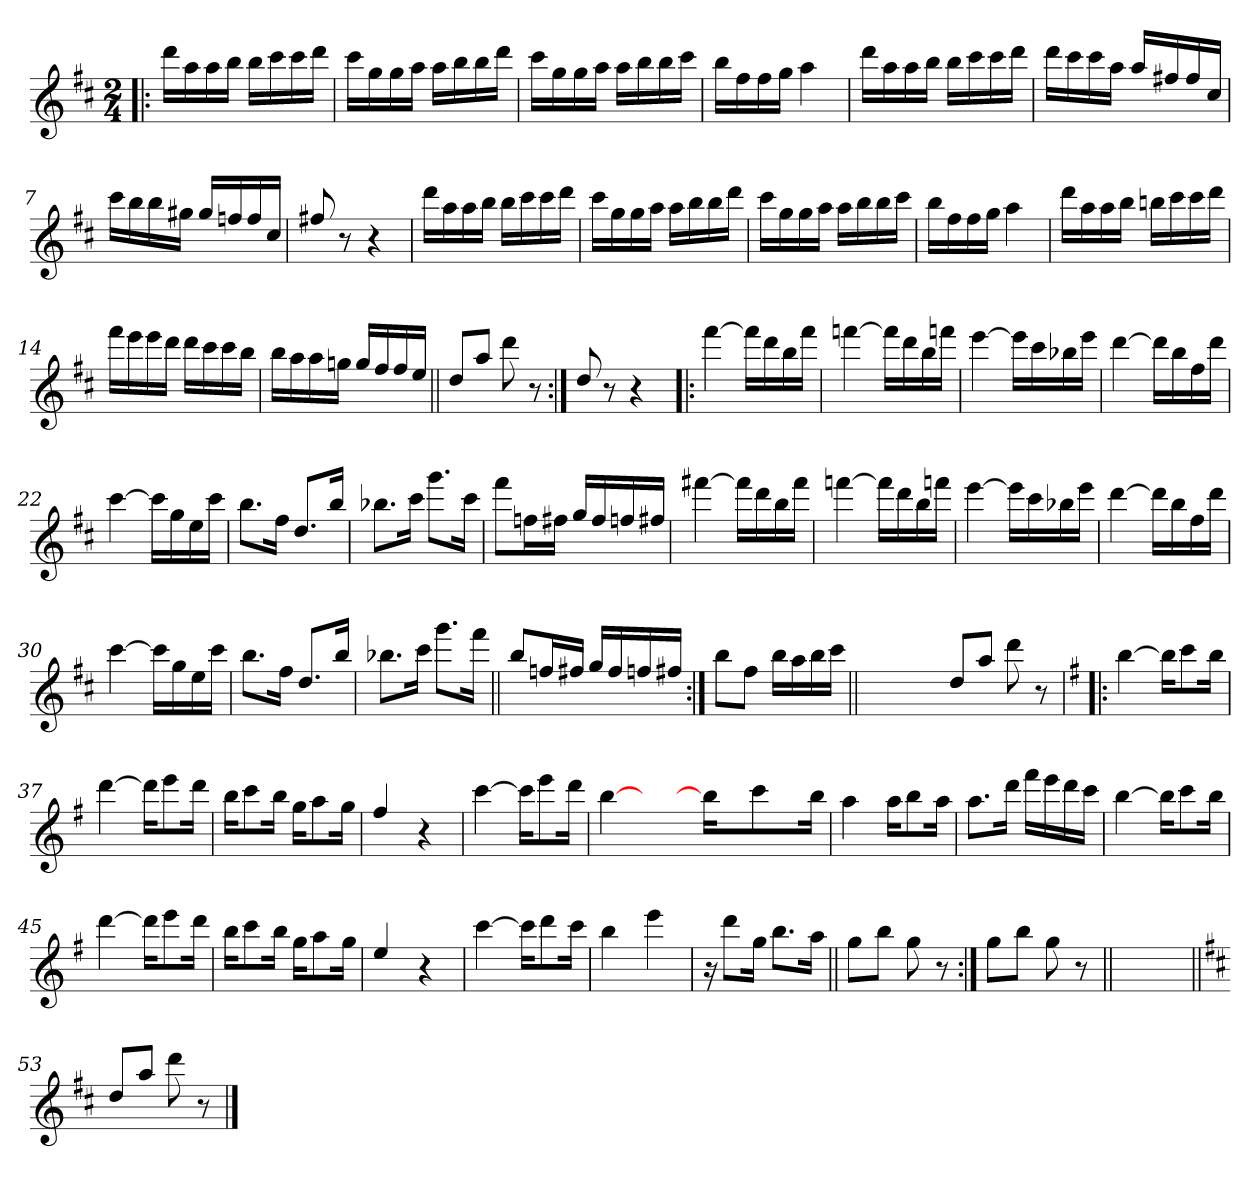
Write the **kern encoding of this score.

**kern
*part1
*staff1
*clefG2
*k[f#c#]
*D:
*M2/4
=1!|:
16ddd\LL
16aa\
16aa\
16bb\JJ
16bb\LL
16ccc#\
16ccc#\
16ddd\JJ
=2
16ccc#\LL
16gg\
16gg\
16aa\JJ
16aa\LL
16bb\
16bb\
16ddd\JJ
=3
16ccc#\LL
16gg\
16gg\
16aa\JJ
16aa\LL
16bb\
16bb\
16ccc#\JJ
=4
16bb\LL
16ff#\
16ff#\
16gg\JJ
4aa\
!!LO:LB:g=z
=5
16ddd\LL
16aa\
16aa\
16bb\JJ
16bb\LL
16ccc#\
16ccc#\
16ddd\JJ
=6
16ddd\LL
16ccc#\
16ccc#\
16aa\JJ
16aa/LL
16ff#X/
16ff#/
16cc#/JJ
=7
16ccc#\LL
16bb\
16bb\
16gg#X\JJ
16gg#/LL
16ffn/
16ff/
16cc#/JJ
=8
8ff#X/
8r
4r
!!LO:LB:g=z
=9
16ddd\LL
16aa\
16aa\
16bb\JJ
16bb\LL
16ccc#\
16ccc#\
16ddd\JJ
=10
16ccc#\LL
16gg\
16gg\
16aa\JJ
16aa\LL
16bb\
16bb\
16ddd\JJ
=11
16ccc#\LL
16gg\
16gg\
16aa\JJ
16aa\LL
16bb\
16bb\
16ccc#\JJ
=12
16bb\LL
16ff#\
16ff#\
16gg\JJ
4aa\
!!LO:LB:g=z
=13
16ddd\LL
16aa\
16aa\
16bb\JJ
16bbn\LL
16ccc#\
16ccc#\
16ddd\JJ
=14
16fff#\LL
16eee\
16eee\
16ddd\JJ
16ddd\LL
16ccc#\
16ccc#\
16bb\JJ
=15
16bb\LL
16aa\
16aa\
16ggn\JJ
16gg/LL
16ff#/
16ff#/
16ee/JJ
=16||
8dd/L
8aa/J
8ddd\
8r
!!LO:LB:g=z
=17:|!
8dd/
8r
4r
=18!|:
[4fff#\
16fff#\LL]
16ddd\
16bb\
16fff#\JJ
=19
[4fffn\
16fff\LL]
16ddd\
16bb\
16fffn\JJ
=20
[4eee\
16eee\LL]
16ccc#\
16bb-X\
16eee\JJ
!!LO:LB:g=z
=21
[4ddd\
16ddd\LL]
16bb\
16ff#\
16ddd\JJ
=22
[4ccc#\
16ccc#\LL]
16gg\
16ee\
16ccc#\JJ
=23
8.bb\L
16ff#\Jk
8.dd/L
16bb/Jk
=24
8.bb-X\L
16ccc#\Jk
8.ggg\L
16ccc#\Jk
!!LO:LB:g=z
=25
8fff#\L
16ffn\L
16ff#X\JJ
16gg/LL
16ff#/
16ffn/
16ff#X/JJ
=26
[4fff#X\
16fff#\LL]
16ddd\
16bb\
16fff#\JJ
=27
[4fffn\
16fff\LL]
16ddd\
16bb\
16fffn\JJ
=28
[4eee\
16eee\LL]
16ccc#\
16bb-X\
16eee\JJ
!!LO:LB:g=z
=29
[4ddd\
16ddd\LL]
16bb\
16ff#\
16ddd\JJ
=30
[4ccc#\
16ccc#\LL]
16gg\
16ee\
16ccc#\JJ
=31
8.bb\L
16ff#\Jk
8.dd/L
16bb/Jk
=32
8.bb-X\L
16ccc#\Jk
8.ggg\L
16fff#\Jk
!!LO:LB:g=z
=33||
8bb/L
16ffn/L
16ff#X/JJ
16gg/LL
16ff#/
16ffn/
16ff#X/JJ
=34:|!
8bb\L
8ff#\J
16bb\LL
16aa\
16bb\
16ccc#\JJ
=34X341||
2ryy
!!LO:PB:g=z
=35-
8dd/L
8aa/J
8ddd\
8r
=36!|:
*k[f#]
*G:
[4bb\
16bb\KL]
8ccc\
16bb\Jk
=37
[4ddd\
16ddd\KL]
8eee\
16ddd\Jk
=38
16bb\KL
8ccc\
16bb\Jk
16gg\KL
8aa\
16gg\Jk
!!LO:LB:g=z
=39
4ff#/
4r
=40
[>4ccc\
16ccc\KL]
8eee\
16ddd\Jk
=41
[>4bb\
8ryy
8ryy
16bb\KL]
8ryy
8ccc\
8ryy
16bb\Jk
=42
4aa\
16aa\KL
8bb\
16aa\Jk
!!LO:LB:g=z
=43
8.aa\L
16ddd\Jk
16fff#\LL
16eee\
16ddd\
16ccc\JJ
=44
[4bb\
16bb\KL]
8ccc\
16bb\Jk
=45
[4ddd\
16ddd\KL]
8eee\
16ddd\Jk
=46
16bb\KL
8ccc\
16bb\Jk
16gg\KL
8aa\
16gg\Jk
!!LO:LB:g=z
=47
4ee/
4r
=48
[4ccc\
16ccc\KL]
8ddd\
16ccc\Jk
=49
4bb\
4eee\
=50
16r
8ddd\L
16gg\Jk
8.bb\L
16aa\Jk
!!LO:LB:g=z
=51||
8gg\L
8bb\J
8gg\
8r
=52:|!
8gg\L
8bb\J
8gg\
8r
=52X522||
2ryy
=53||
*k[f#c#]
*D:
8dd/L
8aa/J
8ddd\
8r
==
*-
